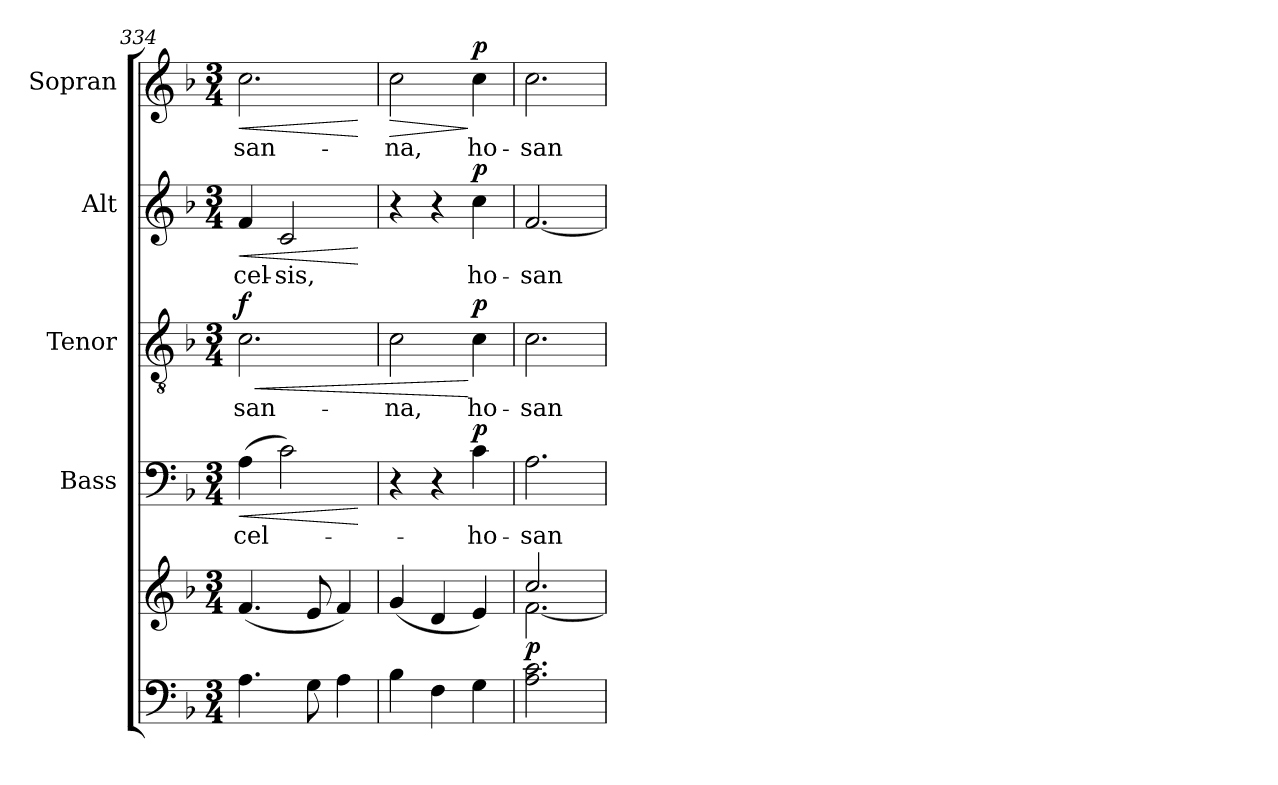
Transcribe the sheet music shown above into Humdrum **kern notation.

**kern	**kern	**dynam	**kern	**text	**dynam	**kern	**text	**dynam	**kern	**text	**dynam	**kern	**text	**dynam
*part5	*part5	*part5	*part4	*part4	*part4	*part3	*part3	*part3	*part2	*part2	*part2	*part1	*part1	*part1
*staff6	*staff5	*staff5/6	*staff4	*staff4	*staff4	*staff3	*staff3	*staff3	*staff2	*staff2	*staff2	*staff1	*staff1	*staff1
*	*	*	*I"Bass	*	*	*I"Tenor	*	*	*I"Alt	*	*	*I"Sopran	*	*
*	*	*	*I'B.	*	*	*I'T.	*	*	*I'A.	*	*	*I'S.	*	*
*clefF4	*clefG2	*	*clefF4	*	*	*clefGv2	*	*	*clefG2	*	*	*clefG2	*	*
*k[b-]	*k[b-]	*	*k[b-]	*	*	*k[b-]	*	*	*k[b-]	*	*	*k[b-]	*	*
*F:	*F:	*	*F:	*	*	*F:	*	*	*F:	*	*	*F:	*	*
*M3/4	*M3/4	*	*M3/4	*	*	*M3/4	*	*	*M3/4	*	*	*M3/4	*	*
=334	=334	=334	=334	=334	=334	=334	=334	=334	=334	=334	=334	=334	=334	=334
!	!	!	!	!LO:LY:b	!LO:HP:b	!	!LO:LY:b	!LO:HP:b	!	!LO:LY:b	!LO:HP:b	!	!LO:LY:b	!LO:HP:b
!	!	!	!	!	!	!	!	!LO:DY:n=1:a	!	!	!	!	!	!
4.A\	(<4.f/	.	(>4A\	-cel-	<	2.c\	-san-	< f	4f/	-cel-	<	2.cc\	-san-	<
!	!	!	!	!	!	!	!	!	!	!LO:LY:b	!	!	!	!
.	.	.	2c\)	.	.	.	.	.	2c/	-sis,	.	.	.	.
8G\	8e/	.	.	.	.	.	.	.	.	.	.	.	.	.
4A\	4f/)	.	.	.	.	.	.	.	.	.	.	.	.	.
.	.	.	.	.	[	.	.	.	.	.	[	.	.	[
=335	=335	=335	=335	=335	=335	=335	=335	=335	=335	=335	=335	=335	=335	=335
!	!	!	!	!LO:LY:b	!	!	!LO:LY:b	!	!	!	!	!	!LO:LY:b	!LO:HP:b
4B-\	(<4g/	.	4r	-sis,	.	2c\	-na,	.	4r	.	.	2cc\	-na,	>
4F\	4d/	.	4r	.	.	.	.	.	4r	.	.	.	.	.
!	!	!	!	!LO:LY:b	!LO:DY:a	!	!LO:LY:b	!LO:DY:n=1:a	!	!LO:LY:b	!LO:DY:a	!	!LO:LY:b	!LO:DY:n=1:a
4G\	4e/)	.	4c\	ho-	p	4c\	ho-	[ p	4cc\	ho-	p	4cc\	ho-	] p
=336	=336	=336	=336	=336	=336	=336	=336	=336	=336	=336	=336	=336	=336	=336
*	*^	*	*	*	*	*	*	*	*	*	*	*	*	*
!	!	!	!LO:DY:b	!	!LO:LY:b	!	!	!LO:LY:b	!	!	!LO:LY:b	!	!	!LO:LY:b	!
2.A\ 2.c\	2.cc/	[<2.f\	p	2.A\	-san-	.	2.c\	-san-	.	[2.f/	-san-	.	2.cc\	-san-	.
*	*v	*v	*	*	*	*	*	*	*	*	*	*	*	*	*
=	=	=	=	=	=	=	=	=	=	=	=	=	=	=
*-	*-	*-	*-	*-	*-	*-	*-	*-	*-	*-	*-	*-	*-	*-
